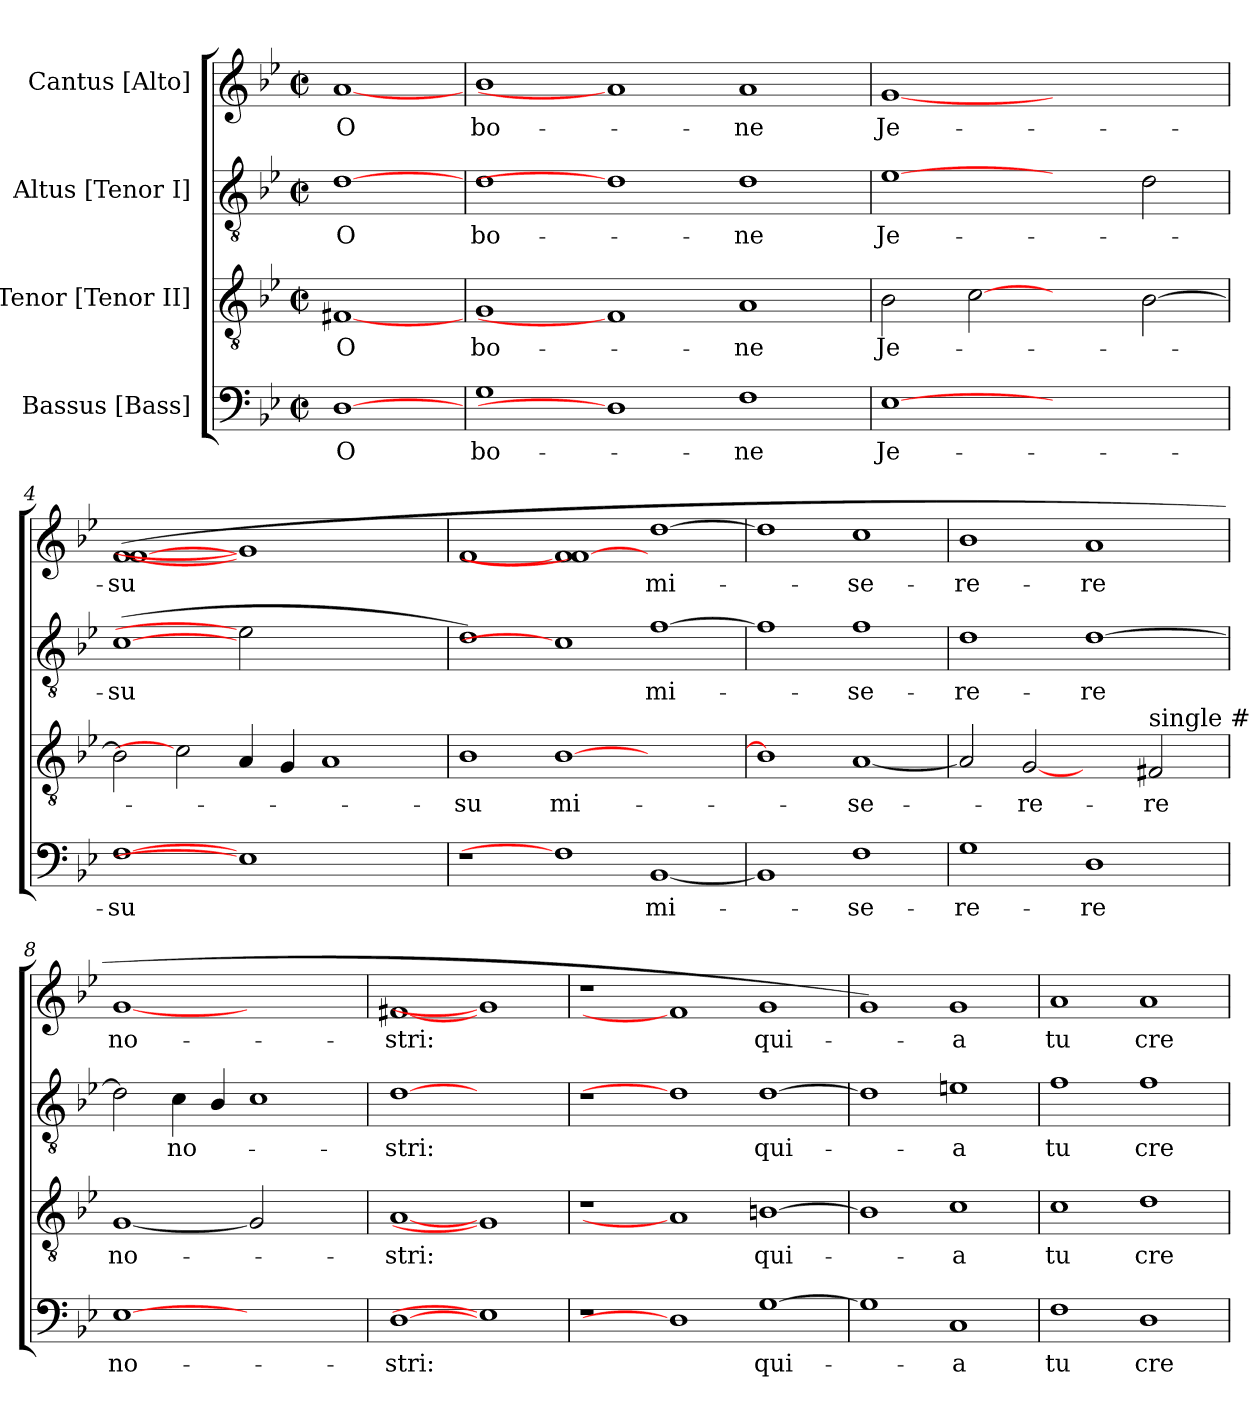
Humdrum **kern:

**kern	**text	**kern	**text	**kern	**text	**kern	**text
*part4	*part4	*part3	*part3	*part2	*part2	*part1	*part1
*staff4	*staff4	*staff3	*staff3	*staff2	*staff2	*staff1	*staff1
*I"Bassus [Bass]	*	*I"Tenor [Tenor II]	*	*I"Altus [Tenor I]	*	*I"Cantus [Alto]	*
*clefF4	*	*clefGv2	*	*clefGv2	*	*clefG2	*
*k[b-e-]	*	*k[b-e-]	*	*k[b-e-]	*	*k[b-e-]	*
*B-:	*	*B-:	*	*B-:	*	*B-:	*
*M2/2	*	*M2/2	*	*M2/2	*	*M2/2	*
*met(c|)	*	*met(c|)	*	*met(c|)	*	*met(c|)	*
=1	=1	=1	=1	=1	=1	=1	=1
!	!LO:LY:b:rj	!	!LO:LY:b:rj	!	!LO:LY:b:rj	!	!LO:LY:b:rj
[1D	O	[1F#X	O	[1d	O	[1a	O
=2	=2	=2	=2	=2	=2	=2	=2
!	!LO:LY:b:rj	!	!LO:LY:b:rj	!	!LO:LY:b:rj	!	!LO:LY:b:rj
1G	bo-	1G	bo-	1d	bo-	1b-	bo-
1D]	.	1F#]	.	1d]	.	1a]	.
!	!LO:LY:b:rj	!	!LO:LY:b:rj	!	!LO:LY:b:rj	!	!LO:LY:b:rj
1F	-ne	1A	-ne	1d	-ne	1a	-ne
=3	=3	=3	=3	=3	=3	=3	=3
!	!LO:LY:b:rj	!	!LO:LY:b:rj	!	!LO:LY:b:rj	!	!LO:LY:b:rj
[1E-	Je-	2B-\	Je-	[1e-	Je-	[1g	Je-
.	.	[2c	.	.	.	.	.
1ryy	.	2ryy	.	2ryy	.	1ryy	.
.	.	[>2B-\	.	2d\	.	.	.
=4	=4	=4	=4	=4	=4	=4	=4
!	!LO:LY:b:rj	!	!	!	!LO:LY:b:rj	!	!LO:LY:b:rj
[1F	-su	2B-\]	.	(>[1c	-su	(<[1f [<1f	-su
.	.	2c]	.	.	.	.	.
1E-]	.	4A/	.	2e-]	.	1g]	.
.	.	4G/	.	.	.	.	.
.	.	1A	.	1ryy	.	.	.
2ryy	.	.	.	.	.	2ryy	.
!!LO:LB:g=z
=5	=5	=5	=5	=5	=5	=5	=5
!	!	!	!LO:LY:b:rj	!	!	!	!
1r	.	1B-	-su	1d)	.	1f	.
!	!	!	!LO:LY:b:rj	!	!	!	!
1F]	.	[<1B-	mi-	1c]	.	1f] 1f_	.
!	!LO:LY:b:rj	!	!	!	!LO:LY:b:rj	!	!LO:LY:b:rj
[<1BB-	mi-	1ryy	.	[>1f	mi-	[>1dd	mi-
=6	=6	=6	=6	=6	=6	=6	=6
1BB-]	.	1B-]	.	1f]	.	1dd]	.
!	!LO:LY:b:rj	!	!LO:LY:b:rj	!	!LO:LY:b:rj	!	!LO:LY:b:rj
1F	-se-	[<1A	-se-	1f	-se-	1cc	-se-
=7	=7	=7	=7	=7	=7	=7	=7
!	!LO:LY:b:rj	!	!	!	!LO:LY:b:rj	!	!LO:LY:b:rj
1G	-re-	2A/]	.	1d	-re-	1b-	-re-
!	!	!	!LO:LY:b:rj	!	!	!	!
.	.	[2G	-re-	.	.	.	.
!	!LO:LY:b:rj	!	!	!	!LO:LY:b:rj	!	!LO:LY:b:rj
1D	-re	2ryy	.	[>1d	-re	1a	-re
!	!	!LO:TX:a:t=single #	!	!	!	!	!
!	!	!	!LO:LY:b:rj	!	!	!	!
.	.	2F#/	-re	.	.	.	.
=8	=8	=8	=8	=8	=8	=8	=8
!	!LO:LY:b:rj	!	!LO:LY:b:rj	!	!	!	!LO:LY:b:rj
[1E-	no-	[1G	no-	2d\]	.	[1g	no-
!	!	!	!	!	!LO:LY:b:rj	!	!
.	.	.	.	4c\	no-	.	.
.	.	.	.	4B-/	.	.	.
1ryy	.	2G]	.	1c	.	1ryy	.
.	.	2ryy	.	.	.	.	.
=9	=9	=9	=9	=9	=9	=9	=9
!	!LO:LY:b:rj	!	!LO:LY:b:rj	!	!LO:LY:b:rj	!	!LO:LY:b:rj
[1D	-stri:	[1A	-stri:	[1d	-stri:	[1f#X	-stri:
1E-]	.	1G]	.	1ryy	.	1g]	.
!!LO:LB:g=z
=10	=10	=10	=10	=10	=10	=10	=10
1r	.	1r	.	1r	.	1r	.
1D]	.	1A]	.	1d]	.	1f#]	.
!	!LO:LY:b:rj	!	!LO:LY:b:rj	!	!LO:LY:b:rj	!	!LO:LY:b:rj
[>1G	qui-	[<1Bn	qui-	[>1d	qui-	1g	qui-
=11	=11	=11	=11	=11	=11	=11	=11
1G]	.	1B]	.	1d]	.	1g)	.
!	!LO:LY:b:rj	!	!LO:LY:b:rj	!	!LO:LY:b:rj	!	!LO:LY:b:rj
1C	-a	1c	-a	1en	-a	1g	-a
=12	=12	=12	=12	=12	=12	=12	=12
!	!LO:LY:b:rj	!	!LO:LY:b:rj	!	!LO:LY:b:rj	!	!LO:LY:b:rj
1F	tu	1c	tu	1f	tu	1a	tu
!	!LO:LY:b:rj	!	!LO:LY:b:rj	!	!LO:LY:b:rj	!	!LO:LY:b:rj
1D	cre-	1d	cre-	1f	cre-	1a	cre-
=	=	=	=	=	=	=	=
*-	*-	*-	*-	*-	*-	*-	*-
